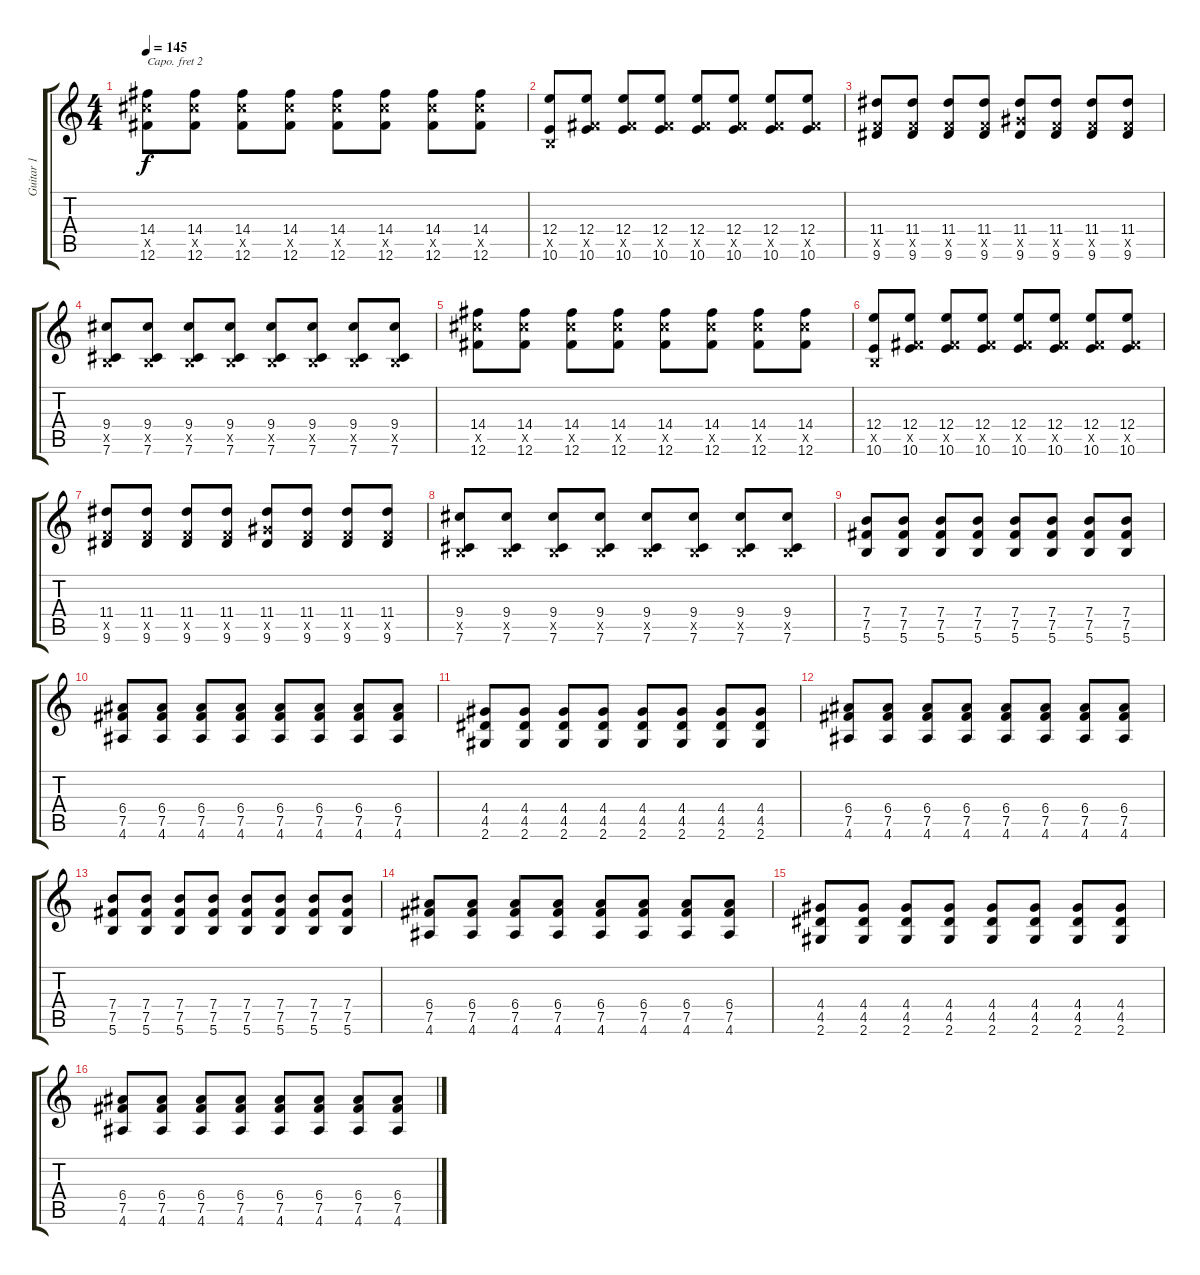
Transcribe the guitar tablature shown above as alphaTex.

\track ("Guitar 1" "Guitar 1") {instrument electricguitarjazz}
\staff {score tabs}
\capo 2
\tuning (E4 B3 G3 D3 A2 E2) {hide}
\ts (4 4)
\tempo 145
\clef g2
\ks c
(14.4 14.5{x} 12.6).8{dy f} (14.4 14.5{x} 12.6).8 (14.4 14.5{x} 12.6).8 (14.4 14.5{x} 12.6).8 (14.4 14.5{x} 12.6).8 (14.4 14.5{x} 12.6).8 (14.4 14.5{x} 12.6).8 (14.4 14.5{x} 12.6).8 |
(12.4 0.5{x} 10.6).8 (12.4 7.5{x} 10.6).8 (12.4 7.5{x} 10.6).8 (12.4 7.5{x} 10.6).8 (12.4 7.5{x} 10.6).8 (12.4 7.5{x} 10.6).8 (12.4 7.5{x} 10.6).8 (12.4 7.5{x} 10.6).8 |
(11.4 6.5{x} 9.6).8 (11.4 6.5{x} 9.6).8 (11.4 6.5{x} 9.6).8 (11.4 6.5{x} 9.6).8 (11.4 9.5{x} 9.6).8 (11.4 6.5{x} 9.6).8 (11.4 6.5{x} 9.6).8 (11.4 6.5{x} 9.6).8 |
(9.4 0.5{x} 7.6).8 (9.4 0.5{x} 7.6).8 (9.4 0.5{x} 7.6).8 (9.4 0.5{x} 7.6).8 (9.4 0.5{x} 7.6).8 (9.4 0.5{x} 7.6).8 (9.4 0.5{x} 7.6).8 (9.4 0.5{x} 7.6).8 |
(14.4 14.5{x} 12.6).8 (14.4 14.5{x} 12.6).8 (14.4 14.5{x} 12.6).8 (14.4 14.5{x} 12.6).8 (14.4 14.5{x} 12.6).8 (14.4 14.5{x} 12.6).8 (14.4 14.5{x} 12.6).8 (14.4 14.5{x} 12.6).8 |
(12.4 0.5{x} 10.6).8 (12.4 7.5{x} 10.6).8 (12.4 7.5{x} 10.6).8 (12.4 7.5{x} 10.6).8 (12.4 7.5{x} 10.6).8 (12.4 7.5{x} 10.6).8 (12.4 7.5{x} 10.6).8 (12.4 7.5{x} 10.6).8 |
(11.4 6.5{x} 9.6).8 (11.4 6.5{x} 9.6).8 (11.4 6.5{x} 9.6).8 (11.4 6.5{x} 9.6).8 (11.4 9.5{x} 9.6).8 (11.4 6.5{x} 9.6).8 (11.4 6.5{x} 9.6).8 (11.4 6.5{x} 9.6).8 |
(9.4 0.5{x} 7.6).8 (9.4 0.5{x} 7.6).8 (9.4 0.5{x} 7.6).8 (9.4 0.5{x} 7.6).8 (9.4 0.5{x} 7.6).8 (9.4 0.5{x} 7.6).8 (9.4 0.5{x} 7.6).8 (9.4 0.5{x} 7.6).8 |
(7.4 7.5 5.6).8{instrument overdrivenguitar} (7.4 7.5 5.6).8{instrument overdrivenguitar} (7.4 7.5 5.6).8{instrument overdrivenguitar} (7.4 7.5 5.6).8{instrument overdrivenguitar} (7.4 7.5 5.6).8{instrument overdrivenguitar} (7.4 7.5 5.6).8{instrument overdrivenguitar} (7.4 7.5 5.6).8{instrument overdrivenguitar} (7.4 7.5 5.6).8{instrument overdrivenguitar} |
(6.4 7.5 4.6).8 (6.4 7.5 4.6).8 (6.4 7.5 4.6).8 (6.4 7.5 4.6).8 (6.4 7.5 4.6).8 (6.4 7.5 4.6).8 (6.4 7.5 4.6).8 (6.4 7.5 4.6).8 |
(4.4 4.5 2.6).8 (4.4 4.5 2.6).8 (4.4 4.5 2.6).8 (4.4 4.5 2.6).8 (4.4 4.5 2.6).8 (4.4 4.5 2.6).8 (4.4 4.5 2.6).8 (4.4 4.5 2.6).8 |
(6.4 7.5 4.6).8 (6.4 7.5 4.6).8 (6.4 7.5 4.6).8 (6.4 7.5 4.6).8 (6.4 7.5 4.6).8 (6.4 7.5 4.6).8 (6.4 7.5 4.6).8 (6.4 7.5 4.6).8 |
(7.4 7.5 5.6).8{instrument overdrivenguitar} (7.4 7.5 5.6).8{instrument overdrivenguitar} (7.4 7.5 5.6).8{instrument overdrivenguitar} (7.4 7.5 5.6).8{instrument overdrivenguitar} (7.4 7.5 5.6).8{instrument overdrivenguitar} (7.4 7.5 5.6).8{instrument overdrivenguitar} (7.4 7.5 5.6).8{instrument overdrivenguitar} (7.4 7.5 5.6).8{instrument overdrivenguitar} |
(6.4 7.5 4.6).8 (6.4 7.5 4.6).8 (6.4 7.5 4.6).8 (6.4 7.5 4.6).8 (6.4 7.5 4.6).8 (6.4 7.5 4.6).8 (6.4 7.5 4.6).8 (6.4 7.5 4.6).8 |
(4.4 4.5 2.6).8 (4.4 4.5 2.6).8 (4.4 4.5 2.6).8 (4.4 4.5 2.6).8 (4.4 4.5 2.6).8 (4.4 4.5 2.6).8 (4.4 4.5 2.6).8 (4.4 4.5 2.6).8 |
(6.4 7.5 4.6).8 (6.4 7.5 4.6).8 (6.4 7.5 4.6).8 (6.4 7.5 4.6).8 (6.4 7.5 4.6).8 (6.4 7.5 4.6).8 (6.4 7.5 4.6).8 (6.4 7.5 4.6).8
